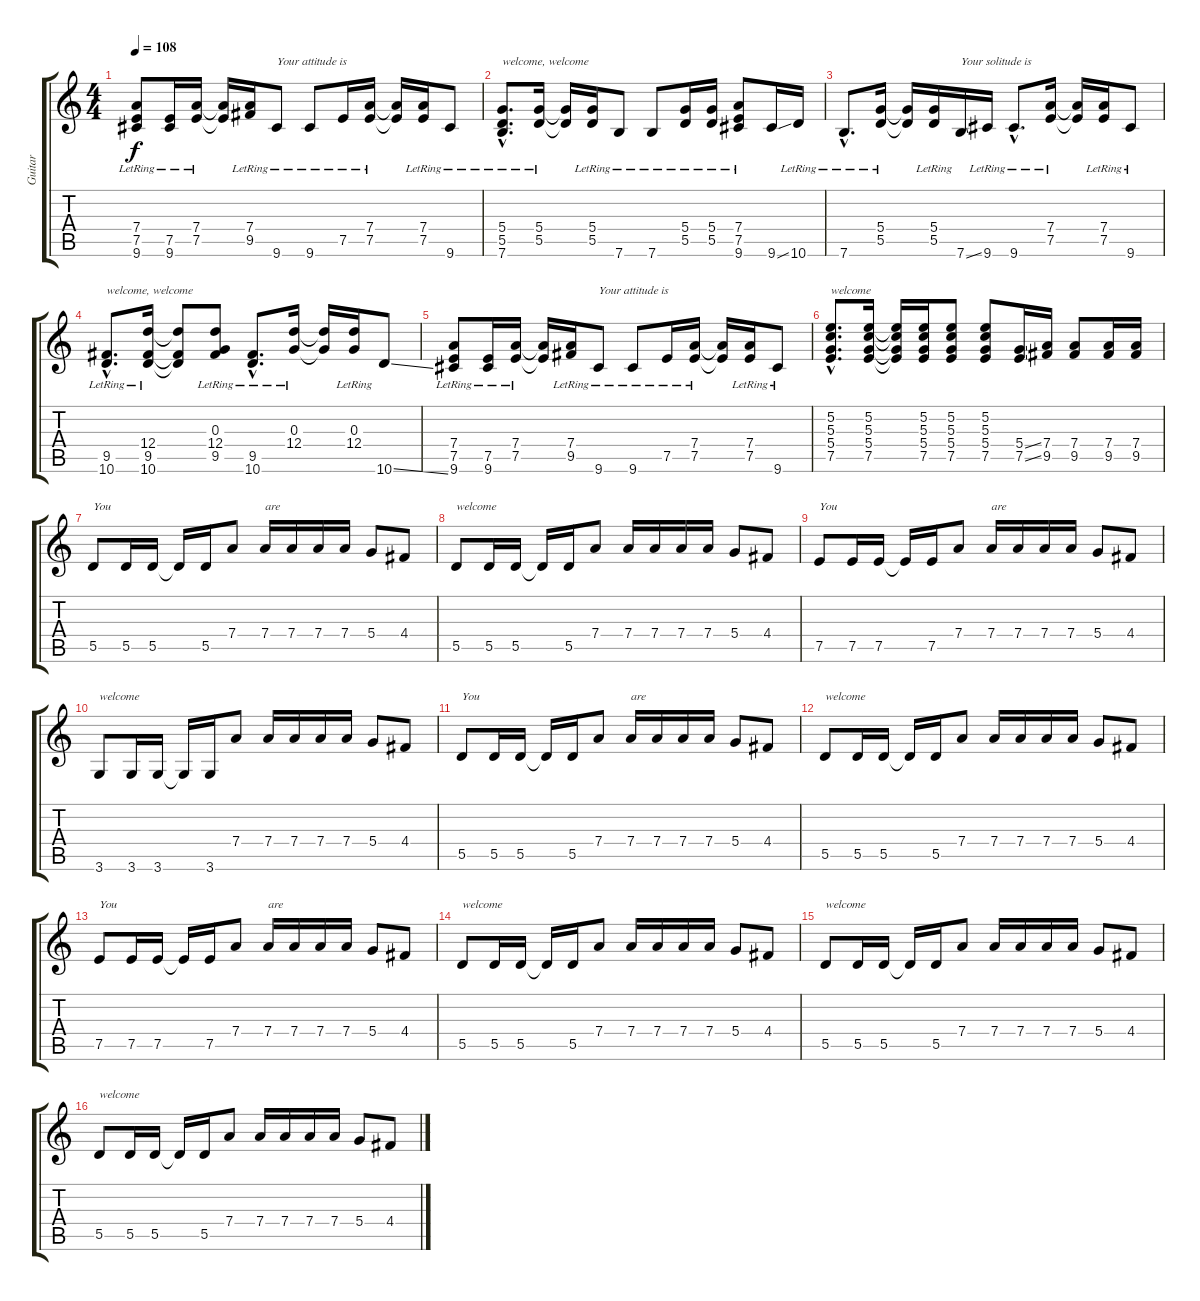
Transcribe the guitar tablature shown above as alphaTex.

\track ("Guitar" "Guitar") {instrument electricguitarclean}
\staff {score tabs}
\tuning (E4 B3 G3 D3 A2 E2) {hide}
\ts (4 4)
\tempo 108
\clef g2
\ks c
(7.4{lr} 7.5{lr} 9.6{lr}).8{dy f} (7.5{lr} 9.6{lr}).16 (7.4{lr} 7.5{lr}).16 (7.4{t} 7.5{t}).16 (7.4{lr} 9.5{lr}).16 9.6{lr}.8{txt "Your attitude is"} 9.6{lr}.8 7.5{lr}.16 (7.4{lr} 7.5{lr}).16 (7.4{t} 7.5{t}).16 (7.4{lr} 7.5{lr}).16 9.6{lr}.8 |
(5.4{hac lr} 5.5{hac lr} 7.6{hac lr}).8{d txt "welcome, welcome"} (5.4{lr} 5.5{lr}).16 (5.4{t} 5.5{t}).16 (5.4{lr} 5.5{lr}).16 7.6{lr}.8 7.6{lr}.8 (5.4{lr} 5.5{lr}).16 (5.4{lr} 5.5{lr}).16 (7.4{lr} 7.5{lr} 9.6{lr}).8 9.6{ss}.16 10.6{lr}.16 |
7.6{hac lr}.8{d} (5.4{lr} 5.5{lr}).16 (5.4{t} 5.5{t}).16 (5.4{lr} 5.5{lr}).16 7.6{ss}.16{txt "Your solitude is"} 9.6{lr}.16 9.6{hac lr}.8{d} (7.4{lr} 7.5{lr}).16 (7.4{t} 7.5{t}).16 (7.4{lr} 7.5{lr}).16 9.6{lr}.8 |
(9.5{hac lr} 10.6{hac lr}).8{d txt "welcome, welcome"} (12.4{lr} 9.5{lr} 10.6{lr}).16 (12.4{t} 9.5{t} 10.6{t}).8 (0.3{lr} 12.4{lr} 9.5{lr}).8 (9.5{hac lr} 10.6{hac lr}).8{d} (0.3{lr} 12.4{lr}).16 (0.3{t} 12.4{t}).16 (0.3{lr} 12.4{lr}).16 10.6{ss}.8 |
(7.4{lr} 7.5{lr} 9.6{lr}).8 (7.5{lr} 9.6{lr}).16 (7.4{lr} 7.5{lr}).16 (7.4{t} 7.5{t}).16 (7.4{lr} 9.5{lr}).16 9.6{lr}.8{txt "Your attitude is"} 9.6{lr}.8 7.5{lr}.16 (7.4{lr} 7.5{lr}).16 (7.4{t} 7.5{t}).16 (7.4{lr} 7.5{lr}).16 9.6{lr}.8 |
(5.2{hac} 5.3{hac} 5.4{hac} 7.5{hac}).8{d txt "welcome"} (5.2 5.3 5.4 7.5).16 (5.2{t} 5.3{t} 5.4{t} 7.5{t}).16 (5.2 5.3 5.4 7.5).16 (5.2 5.3 5.4 7.5).8 (5.2 5.3 5.4 7.5).8 (5.4{ss} 7.5{ss}).16 (7.4 9.5).16 (7.4 9.5).8 (7.4 9.5).16 (7.4 9.5).16 |
5.5.8{txt "You"} 5.5.16 5.5.16 5.5{t}.16 5.5.16 7.4.8 7.4.16{txt "are"} 7.4.16 7.4.16 7.4.16 5.4.8 4.4.8 |
5.5.8{txt "welcome"} 5.5.16 5.5.16 5.5{t}.16 5.5.16 7.4.8 7.4.16 7.4.16 7.4.16 7.4.16 5.4.8 4.4.8 |
7.5.8{txt "You"} 7.5.16 7.5.16 7.5{t}.16 7.5.16 7.4.8 7.4.16{txt "are"} 7.4.16 7.4.16 7.4.16 5.4.8 4.4.8 |
3.6.8{txt "welcome"} 3.6.16 3.6.16 3.6{t}.16 3.6.16 7.4.8 7.4.16 7.4.16 7.4.16 7.4.16 5.4.8 4.4.8 |
5.5.8{txt "You"} 5.5.16 5.5.16 5.5{t}.16 5.5.16 7.4.8 7.4.16{txt "are"} 7.4.16 7.4.16 7.4.16 5.4.8 4.4.8 |
5.5.8{txt "welcome"} 5.5.16 5.5.16 5.5{t}.16 5.5.16 7.4.8 7.4.16 7.4.16 7.4.16 7.4.16 5.4.8 4.4.8 |
7.5.8{txt "You"} 7.5.16 7.5.16 7.5{t}.16 7.5.16 7.4.8 7.4.16{txt "are"} 7.4.16 7.4.16 7.4.16 5.4.8 4.4.8 |
5.5.8{txt "welcome"} 5.5.16 5.5.16 5.5{t}.16 5.5.16 7.4.8 7.4.16 7.4.16 7.4.16 7.4.16 5.4.8 4.4.8 |
5.5.8{txt "welcome"} 5.5.16 5.5.16 5.5{t}.16 5.5.16 7.4.8 7.4.16 7.4.16 7.4.16 7.4.16 5.4.8 4.4.8 |
5.5.8{txt "welcome"} 5.5.16 5.5.16 5.5{t}.16 5.5.16 7.4.8 7.4.16 7.4.16 7.4.16 7.4.16 5.4.8 4.4.8
